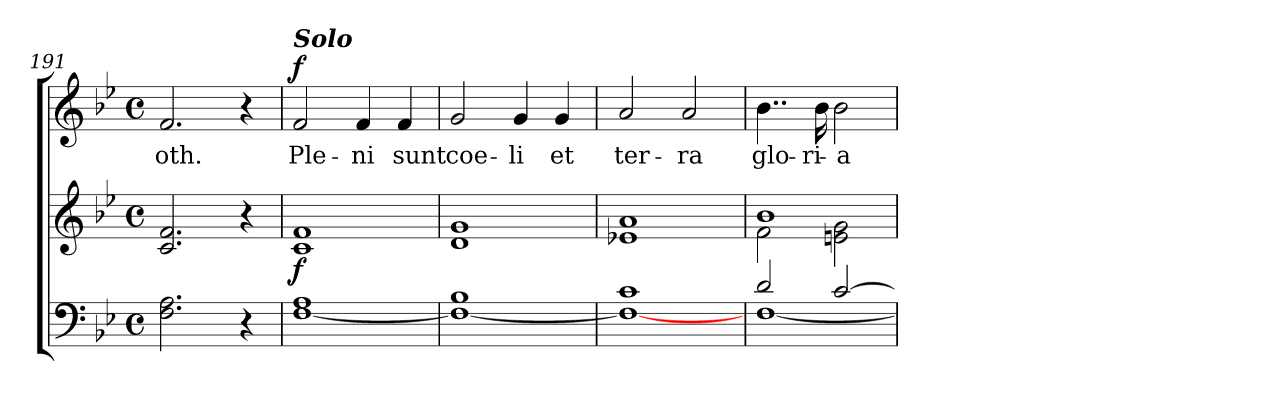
**kern	**kern	**dynam	**kern	**text	**dynam
*part2	*part2	*part2	*part1	*part1	*part1
*staff3	*staff2	*staff2/3	*staff1	*staff1	*staff1
!!LO:LB:g=z
*clefF4	*clefG2	*	*clefG2	*	*
*k[b-e-]	*k[b-e-]	*	*k[b-e-]	*	*
*B-:	*B-:	*	*B-:	*	*
*M4/4	*M4/4	*	*M4/4	*	*
*met(c)	*met(c)	*	*met(c)	*	*
=191	=191	=191	=191	=191	=191
!	!	!	!	!LO:LY:b	!
2.F\ 2.A\	2.c/ 2.f/	.	2.f/	-oth.	.
4r	4r	.	4r	.	.
=192	=192	=192	=192	=192	=192
!	!	!	!LO:TX:a:Bi:t=Solo	!	!
!	!	!LO:DY:b	!	!LO:LY:b	!LO:DY:a
[1F 1A	1c 1f	f	2f/	Ple-	f
!	!	!	!	!LO:LY:b	!
.	.	.	4f/	-ni	.
!	!	!	!	!LO:LY:b	!
.	.	.	4f/	sunt	.
=193	=193	=193	=193	=193	=193
!	!	!	!	!LO:LY:b	!
1F_ 1B-	1d 1g	.	2g/	coe-	.
!	!	!	!	!LO:LY:b	!
.	.	.	4g/	-li	.
!	!	!	!	!LO:LY:b	!
.	.	.	4g/	et	.
=194	=194	=194	=194	=194	=194
!	!	!	!	!LO:LY:b	!
1F_ 1c	1e-X 1a	.	2a/	ter-	.
!	!	!	!	!LO:LY:b	!
.	.	.	2a/	-ra	.
=195	=195	=195	=195	=195	=195
*^	*^	*	*	*	*
!	!	!	!	!	!	!LO:LY:b	!
2d/	[<1F	1b-	2f\	.	4..b-\	glo-	.
!	!	!	!	!	!	!LO:LY:b	!
.	.	.	.	.	16b-\	-ri-	.
!	!	!	!	!	!	!LO:LY:b	!
[>2c/	.	.	2en\ 2g\	.	2b-\	-a	.
*v	*v	*	*	*	*	*	*
*	*v	*v	*	*	*	*
=	=	=	=	=	=
*-	*-	*-	*-	*-	*-
